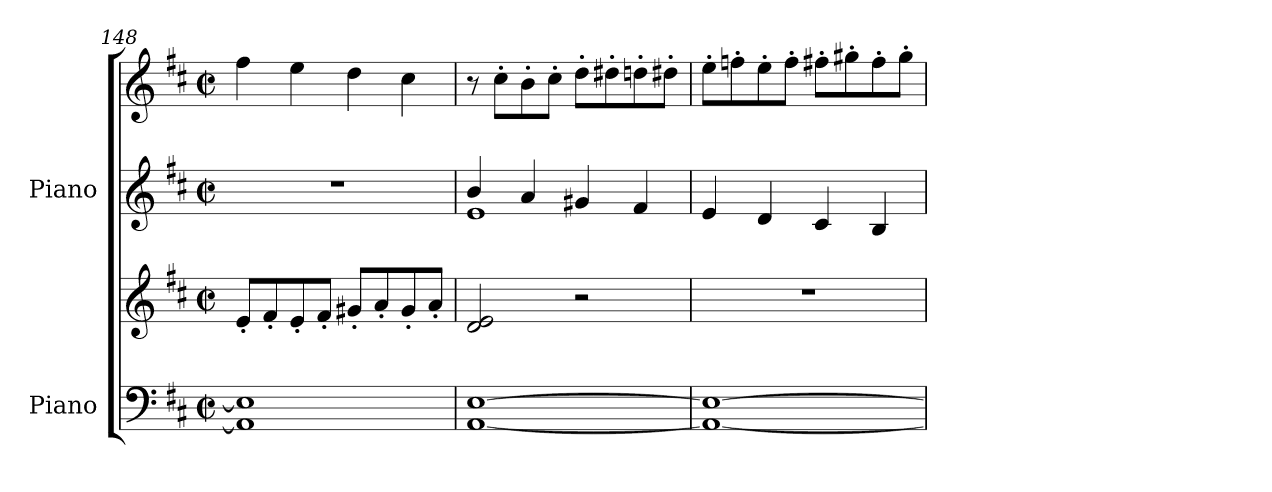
**kern	**kern	**kern	**kern
*part2	*part2	*part1	*part1
*staff4	*staff3	*staff2	*staff1
*I"Piano	*	*I"Piano	*
*I'Pno.	*	*I'Pno.	*
*clefF4	*clefG2	*clefG2	*clefG2
*k[f#c#]	*k[f#c#]	*k[f#c#]	*k[f#c#]
*M2/2	*M2/2	*M2/2	*M2/2
*met(c|)	*met(c|)	*met(c|)	*met(c|)
=148	=148	=148	=148
1AA] 1E]	8e'/L	1r	4ff#\
.	8f#'/	.	.
.	8e'/	.	4ee\
.	8f#'/J	.	.
.	8g#X'/L	.	4dd\
.	8a'/	.	.
.	8g#'/	.	4cc#\
.	8a'/J	.	.
=149	=149	=149	=149
*	*	*^	*
[1AA [1E	2d/ 2e/	4b/	1e	8r
.	.	.	.	8cc#'\L
.	.	4a/	.	8b'\
.	.	.	.	8cc#'\J
.	2r	4g#X/	.	8dd'\L
.	.	.	.	8dd#X'\
.	.	4f#/	.	8ddn'\
.	.	.	.	8dd#X'\J
*	*	*v	*v	*
!!LO:LB:g=z
=150	=150	=150	=150
1AA_ 1E_	1r	4e/	8ee'\L
.	.	.	8ffn'\
.	.	4d/	8ee'\
.	.	.	8ff'\J
.	.	4c#/	8ff#X'\L
.	.	.	8gg#X'\
.	.	4B/	8ff#'\
.	.	.	8gg#'\J
=	=	=	=
*-	*-	*-	*-
